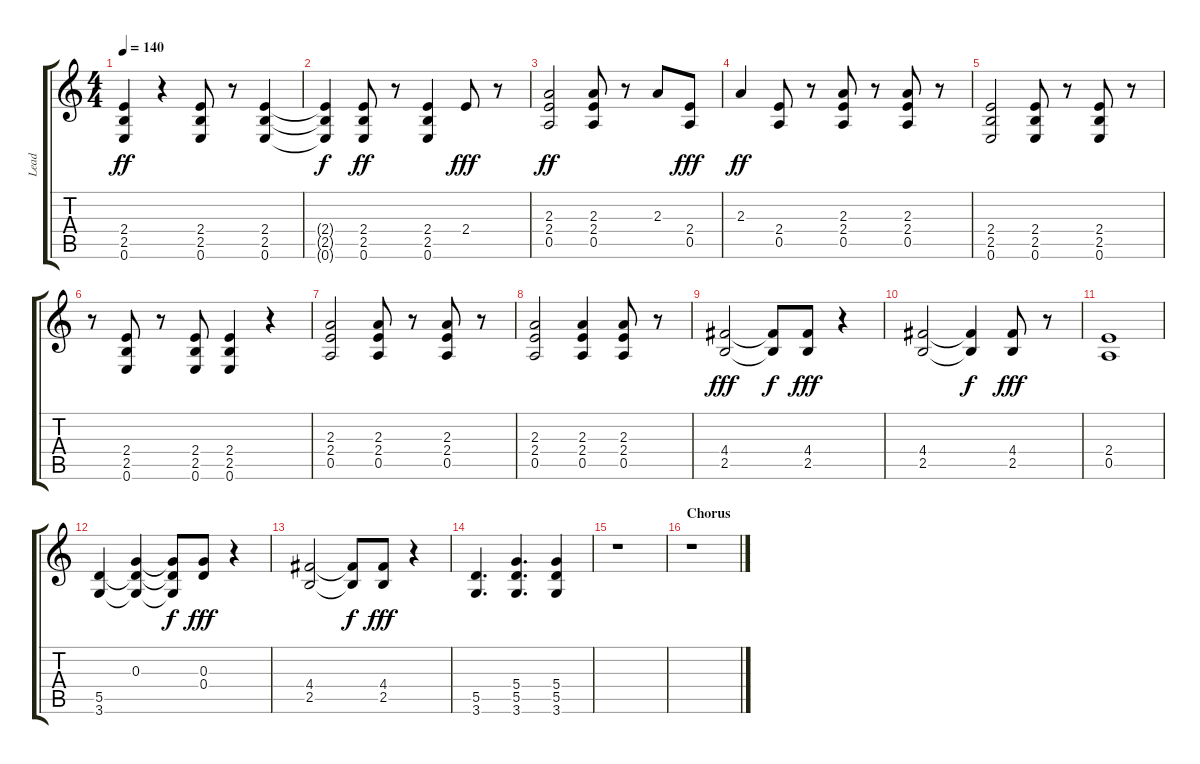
\track ("Lead" "Lead") {instrument overdrivenguitar}
\staff {score tabs}
\tuning (E4 B3 G3 D3 A2 E2) {hide}
\ts (4 4)
\tempo 140
\clef g2
\ks c
(2.4 2.5 0.6).4{dy ff} r.4 (2.4 2.5 0.6).8 r.8 (2.4 2.5 0.6).4 |
(2.4{t} 2.5{t} 0.6{t}).4{dy f} (2.4 2.5 0.6).8{dy ff} r.8 (2.4 2.5 0.6).4 2.4.8{dy fff} r.8 |
(2.3 2.4 0.5).2{dy ff} (2.3 2.4 0.5).8 r.8 2.3.8 (2.4 0.5).8{dy fff} |
2.3.4{dy ff} (2.4 0.5).8 r.8 (2.3 2.4 0.5).8 r.8 (2.3 2.4 0.5).8 r.8 |
(2.4 2.5 0.6).2 (2.4 2.5 0.6).8 r.8 (2.4 2.5 0.6).8 r.8 |
r.8 (2.4 2.5 0.6).8 r.8 (2.4 2.5 0.6).8 (2.4 2.5 0.6).4 r.4 |
(2.3 2.4 0.5).2 (2.3 2.4 0.5).8 r.8 (2.3 2.4 0.5).8 r.8 |
(2.3 2.4 0.5).2 (2.3 2.4 0.5).4 (2.3 2.4 0.5).8 r.8 |
(4.4 2.5).2{dy fff} (4.4{t} 2.5{t}).8{dy f} (4.4 2.5).8{dy fff} r.4 |
(4.4 2.5).2 (4.4{t} 2.5{t}).4{dy f} (4.4 2.5).8{dy fff} r.8 |
(2.4 0.5).1 |
(5.5 3.6).4 (0.3 5.5{t} 3.6{t}).4 (0.3{t} 5.5{t} 3.6{t}).8{dy f} (0.3 0.4).8{dy fff} r.4 |
(4.4 2.5).2 (4.4{t} 2.5{t}).8{dy f} (4.4 2.5).8{dy fff} r.4 |
(5.5 3.6).4{d} (5.4 5.5 3.6).4{d} (5.4 5.5 3.6).4 |
r.1 |
\section ("" "Chorus")
r.1
